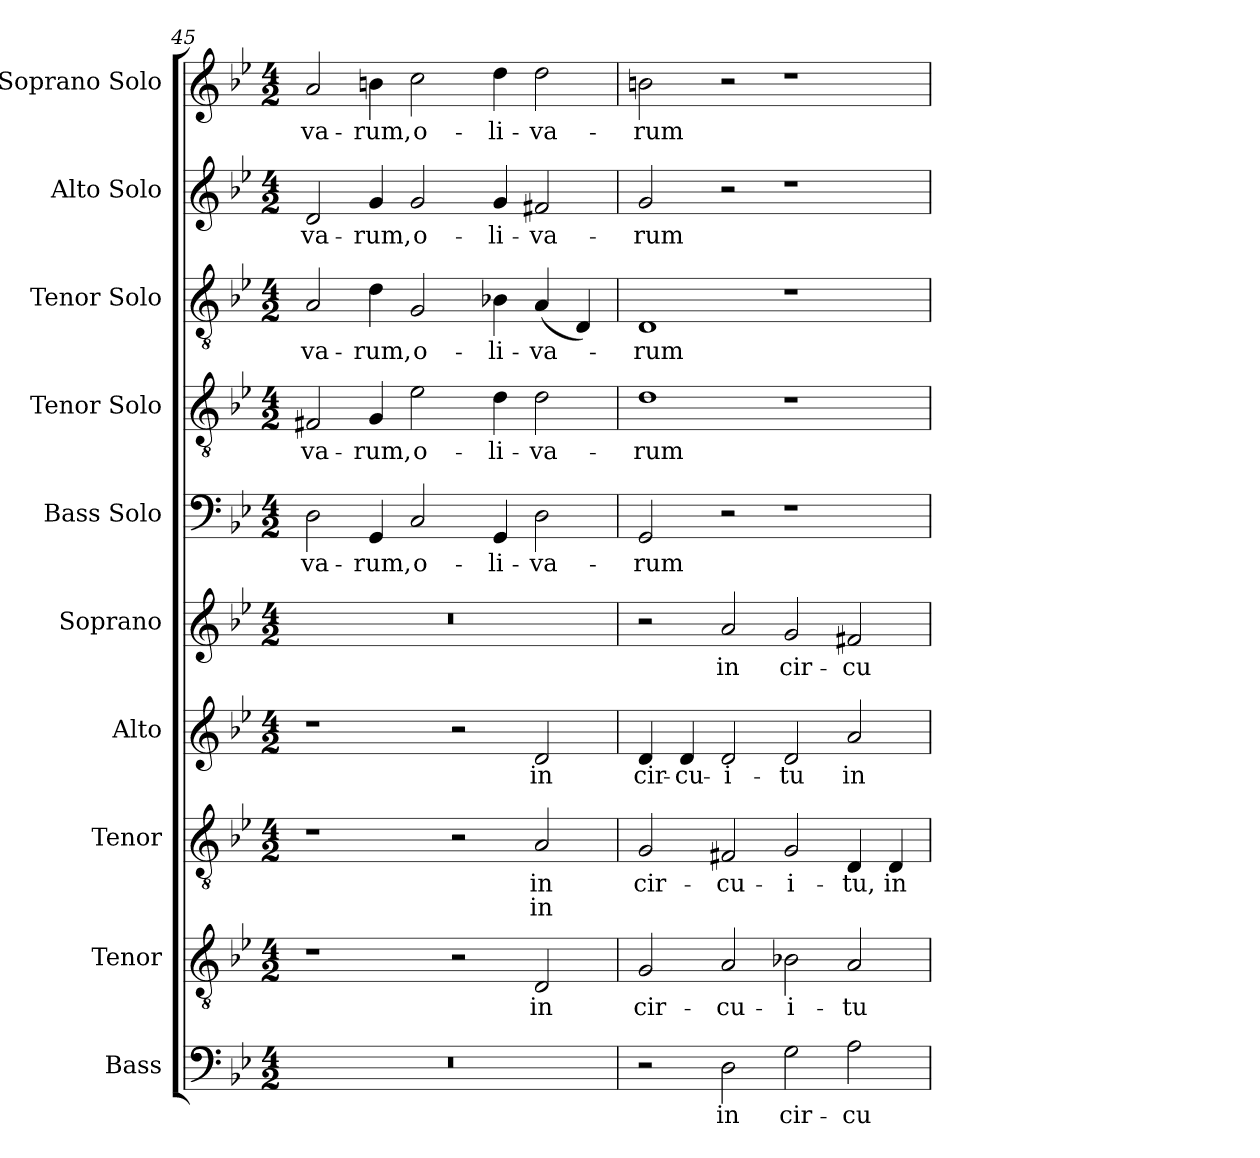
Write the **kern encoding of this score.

**kern	**text	**kern	**text	**kern	**text	**text	**kern	**text	**kern	**text	**kern	**text	**kern	**text	**kern	**text	**kern	**text	**kern	**text
*part10	*part10	*part9	*part9	*part8	*part8	*part8	*part7	*part7	*part6	*part6	*part5	*part5	*part4	*part4	*part3	*part3	*part2	*part2	*part1	*part1
*staff10	*staff10	*staff9	*staff9	*staff8	*staff8	*staff8	*staff7	*staff7	*staff6	*staff6	*staff5	*staff5	*staff4	*staff4	*staff3	*staff3	*staff2	*staff2	*staff1	*staff1
*I"Bass	*	*I"Tenor	*	*I"Tenor	*	*	*I"Alto	*	*I"Soprano	*	*I"Bass Solo	*	*I"Tenor Solo	*	*I"Tenor Solo	*	*I"Alto Solo	*	*I"Soprano Solo	*
*I'B.	*	*I'T.	*	*I'T.	*	*	*I'A.	*	*I'S.	*	*I'B.	*	*I'T.	*	*I'T.	*	*I'A.	*	*I'S.	*
*clefF4	*	*clefGv2	*	*clefGv2	*	*	*clefG2	*	*clefG2	*	*clefF4	*	*clefGv2	*	*clefGv2	*	*clefG2	*	*clefG2	*
*	*	*ITrd7c12	*	*ITrd7c12	*	*	*	*	*	*	*	*	*ITrd7c12	*	*ITrd7c12	*	*	*	*	*
*k[b-e-]	*	*k[b-e-]	*	*k[b-e-]	*	*	*k[b-e-]	*	*k[b-e-]	*	*k[b-e-]	*	*k[b-e-]	*	*k[b-e-]	*	*k[b-e-]	*	*k[b-e-]	*
*B-:	*	*B-:	*	*B-:	*	*	*B-:	*	*B-:	*	*B-:	*	*B-:	*	*B-:	*	*B-:	*	*B-:	*
*M4/2	*	*M4/2	*	*M4/2	*	*	*M4/2	*	*M4/2	*	*M4/2	*	*M4/2	*	*M4/2	*	*M4/2	*	*M4/2	*
=45	=45	=45	=45	=45	=45	=45	=45	=45	=45	=45	=45	=45	=45	=45	=45	=45	=45	=45	=45	=45
!LO:N:vis=1	!	!	!	!	!	!	!	!	!LO:N:vis=1	!	!	!	!	!	!	!	!	!	!	!
!	!	!	!	!	!	!	!	!	!	!	!	!LO:LY:b:color=#000000	!	!	!	!	!	!	!	!
!	!	!	!	!	!	!	!	!	!	!	!	!	!	!LO:LY:b:color=#000000	!	!	!	!	!	!
!	!	!	!	!	!	!	!	!	!	!	!	!	!	!	!	!LO:LY:b:color=#000000	!	!	!	!
!	!	!	!	!	!	!	!	!	!	!	!	!	!	!	!	!	!	!LO:LY:b:color=#000000	!	!
!	!	!	!	!	!	!	!	!	!	!	!	!	!	!	!	!	!	!	!	!LO:LY:b:color=#000000
0r	.	1r	.	1r	.	.	1r	.	0r	.	2Di\	-va-	2FF#Xi/	-va-	2AAi/	-va-	2di/	-va-	2ai/	-va-
!	!	!	!	!	!	!	!	!	!	!	!	!LO:LY:b:color=#000000	!	!	!	!	!	!	!	!
!	!	!	!	!	!	!	!	!	!	!	!	!	!	!LO:LY:b:color=#000000	!	!	!	!	!	!
!	!	!	!	!	!	!	!	!	!	!	!	!	!	!	!	!LO:LY:b:color=#000000	!	!	!	!
!	!	!	!	!	!	!	!	!	!	!	!	!	!	!	!	!	!	!LO:LY:b:color=#000000	!	!
!	!	!	!	!	!	!	!	!	!	!	!	!	!	!	!	!	!	!	!	!LO:LY:b:color=#000000
.	.	.	.	.	.	.	.	.	.	.	4GGi/	-rum,	4GGi/	-rum,	4Di\	-rum,	4gi/	-rum,	4bni\	-rum,
!	!	!	!	!	!	!	!	!	!	!	!	!LO:LY:b:color=#000000	!	!	!	!	!	!	!	!
!	!	!	!	!	!	!	!	!	!	!	!	!	!	!LO:LY:b:color=#000000	!	!	!	!	!	!
!	!	!	!	!	!	!	!	!	!	!	!	!	!	!	!	!LO:LY:b:color=#000000	!	!	!	!
!	!	!	!	!	!	!	!	!	!	!	!	!	!	!	!	!	!	!LO:LY:b:color=#000000	!	!
!	!	!	!	!	!	!	!	!	!	!	!	!	!	!	!	!	!	!	!	!LO:LY:b:color=#000000
.	.	.	.	.	.	.	.	.	.	.	2Ci/	o-	2E-i\	o-	2GGi/	o-	2gi/	o-	2cci\	o-
.	.	2r	.	2r	.	.	2r	.	.	.	.	.	.	.	.	.	.	.	.	.
!	!	!	!	!	!	!	!	!	!	!	!	!LO:LY:b:color=#000000	!	!	!	!	!	!	!	!
!	!	!	!	!	!	!	!	!	!	!	!	!	!	!LO:LY:b:color=#000000	!	!	!	!	!	!
!	!	!	!	!	!	!	!	!	!	!	!	!	!	!	!	!LO:LY:b:color=#000000	!	!	!	!
!	!	!	!	!	!	!	!	!	!	!	!	!	!	!	!	!	!	!LO:LY:b:color=#000000	!	!
!	!	!	!	!	!	!	!	!	!	!	!	!	!	!	!	!	!	!	!	!LO:LY:b:color=#000000
.	.	.	.	.	.	.	.	.	.	.	4GGi/	-li-	4Di\	-li-	4BB-Xi\	-li-	4gi/	-li-	4ddi\	-li-
!	!	!	!LO:LY:b:color=#000000	!	!	!	!	!	!	!	!	!	!	!	!	!	!	!	!	!
!	!	!	!	!	!LO:LY:b:color=#000000	!LO:LY:b:color=#000000	!	!	!	!	!	!	!	!	!	!	!	!	!	!
!	!	!	!	!	!	!	!	!LO:LY:b:color=#000000	!	!	!	!	!	!	!	!	!	!	!	!
!	!	!	!	!	!	!	!	!	!	!	!	!LO:LY:b:color=#000000	!	!	!	!	!	!	!	!
!	!	!	!	!	!	!	!	!	!	!	!	!	!	!LO:LY:b:color=#000000	!	!	!	!	!	!
!	!	!	!	!	!	!	!	!	!	!	!	!	!	!	!	!LO:LY:b:color=#000000	!	!	!	!
!	!	!	!	!	!	!	!	!	!	!	!	!	!	!	!	!	!	!LO:LY:b:color=#000000	!	!
!	!	!	!	!	!	!	!	!	!	!	!	!	!	!	!	!	!	!	!	!LO:LY:b:color=#000000
.	.	2DDi/	in	2AAi/	in	in	2di/	in	.	.	2Di\	-va-	2Di\	-va-	(4AAi/	-va-	2f#Xi/	-va-	2ddi\	-va-
.	.	.	.	.	.	.	.	.	.	.	.	.	.	.	4DDi/)	.	.	.	.	.
=46	=46	=46	=46	=46	=46	=46	=46	=46	=46	=46	=46	=46	=46	=46	=46	=46	=46	=46	=46	=46
!	!	!	!LO:LY:b:color=#000000	!	!	!	!	!	!	!	!	!	!	!	!	!	!	!	!	!
!	!	!	!	!	!LO:LY:b:color=#000000	!	!	!	!	!	!	!	!	!	!	!	!	!	!	!
!	!	!	!	!	!	!	!	!LO:LY:b:color=#000000	!	!	!	!	!	!	!	!	!	!	!	!
!	!	!	!	!	!	!	!	!	!	!	!	!LO:LY:b:color=#000000	!	!	!	!	!	!	!	!
!	!	!	!	!	!	!	!	!	!	!	!	!	!	!LO:LY:b:color=#000000	!	!	!	!	!	!
!	!	!	!	!	!	!	!	!	!	!	!	!	!	!	!	!LO:LY:b:color=#000000	!	!	!	!
!	!	!	!	!	!	!	!	!	!	!	!	!	!	!	!	!	!	!LO:LY:b:color=#000000	!	!
!	!	!	!	!	!	!	!	!	!	!	!	!	!	!	!	!	!	!	!	!LO:LY:b:color=#000000
2r	.	2GGi/	cir-	2GGi/	cir-	.	4di/	cir-	2r	.	2GGi/	-rum	1Di	-rum	1DDi	-rum	2gi/	-rum	2bni\	-rum
!	!	!	!	!	!	!	!	!LO:LY:b:color=#000000	!	!	!	!	!	!	!	!	!	!	!	!
.	.	.	.	.	.	.	4di/	-cu-	.	.	.	.	.	.	.	.	.	.	.	.
!	!LO:LY:b:color=#000000	!	!	!	!	!	!	!	!	!	!	!	!	!	!	!	!	!	!	!
!	!	!	!LO:LY:b:color=#000000	!	!	!	!	!	!	!	!	!	!	!	!	!	!	!	!	!
!	!	!	!	!	!LO:LY:b:color=#000000	!	!	!	!	!	!	!	!	!	!	!	!	!	!	!
!	!	!	!	!	!	!	!	!LO:LY:b:color=#000000	!	!	!	!	!	!	!	!	!	!	!	!
!	!	!	!	!	!	!	!	!	!	!LO:LY:b:color=#000000	!	!	!	!	!	!	!	!	!	!
2Di\	in	2AAi/	-cu-	2FF#Xi/	-cu-	.	2di/	-i-	2ai/	in	2r	.	.	.	.	.	2r	.	2r	.
!	!LO:LY:b:color=#000000	!	!	!	!	!	!	!	!	!	!	!	!	!	!	!	!	!	!	!
!	!	!	!LO:LY:b:color=#000000	!	!	!	!	!	!	!	!	!	!	!	!	!	!	!	!	!
!	!	!	!	!	!LO:LY:b:color=#000000	!	!	!	!	!	!	!	!	!	!	!	!	!	!	!
!	!	!	!	!	!	!	!	!LO:LY:b:color=#000000	!	!	!	!	!	!	!	!	!	!	!	!
!	!	!	!	!	!	!	!	!	!	!LO:LY:b:color=#000000	!	!	!	!	!	!	!	!	!	!
2Gi\	cir-	2BB-Xi\	-i-	2GGi/	-i-	.	2di/	-tu	2gi/	cir-	1r	.	1r	.	1r	.	1r	.	1r	.
!	!LO:LY:b:color=#000000	!	!	!	!	!	!	!	!	!	!	!	!	!	!	!	!	!	!	!
!	!	!	!LO:LY:b:color=#000000	!	!	!	!	!	!	!	!	!	!	!	!	!	!	!	!	!
!	!	!	!	!	!LO:LY:b:color=#000000	!	!	!	!	!	!	!	!	!	!	!	!	!	!	!
!	!	!	!	!	!	!	!	!LO:LY:b:color=#000000	!	!	!	!	!	!	!	!	!	!	!	!
!	!	!	!	!	!	!	!	!	!	!LO:LY:b:color=#000000	!	!	!	!	!	!	!	!	!	!
2Ai\	-cu-	2AAi/	-tu	4DDi/	-tu,	.	2ai/	in	2f#Xi/	-cu-	.	.	.	.	.	.	.	.	.	.
!	!	!	!	!	!LO:LY:b:color=#000000	!	!	!	!	!	!	!	!	!	!	!	!	!	!	!
.	.	.	.	4DDi/	in	.	.	.	.	.	.	.	.	.	.	.	.	.	.	.
=	=	=	=	=	=	=	=	=	=	=	=	=	=	=	=	=	=	=	=	=
*-	*-	*-	*-	*-	*-	*-	*-	*-	*-	*-	*-	*-	*-	*-	*-	*-	*-	*-	*-	*-
